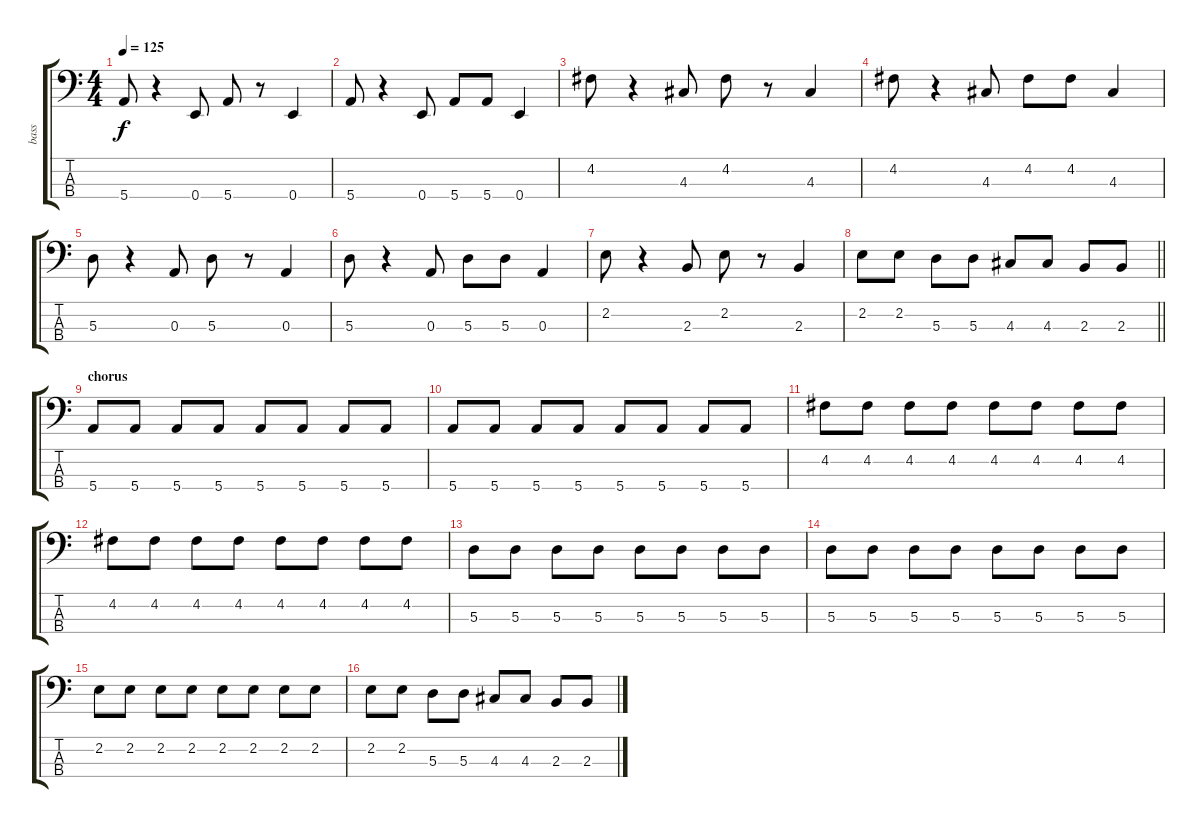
\track ("bass" "bass") {instrument electricbassfinger}
\staff {score tabs}
\tuning (G2 D2 A1 E1) {hide}
\ts (4 4)
\tempo 125
\clef f4
\ks c
5.4.8{dy f} r.4 0.4.8 5.4.8 r.8 0.4.4 |
5.4.8 r.4 0.4.8 5.4.8 5.4.8 0.4.4 |
4.2.8 r.4 4.3.8 4.2.8 r.8 4.3.4 |
4.2.8 r.4 4.3.8 4.2.8 4.2.8 4.3.4 |
5.3.8 r.4 0.3.8 5.3.8 r.8 0.3.4 |
5.3.8 r.4 0.3.8 5.3.8 5.3.8 0.3.4 |
2.2.8 r.4 2.3.8 2.2.8 r.8 2.3.4 |
\barLineRight lightlight
2.2.8 2.2.8 5.3.8 5.3.8 4.3.8 4.3.8 2.3.8 2.3.8 |
\section ("" "chorus")
5.4.8 5.4.8 5.4.8 5.4.8 5.4.8 5.4.8 5.4.8 5.4.8 |
5.4.8 5.4.8 5.4.8 5.4.8 5.4.8 5.4.8 5.4.8 5.4.8 |
4.2.8 4.2.8 4.2.8 4.2.8 4.2.8 4.2.8 4.2.8 4.2.8 |
4.2.8 4.2.8 4.2.8 4.2.8 4.2.8 4.2.8 4.2.8 4.2.8 |
5.3.8 5.3.8 5.3.8 5.3.8 5.3.8 5.3.8 5.3.8 5.3.8 |
5.3.8 5.3.8 5.3.8 5.3.8 5.3.8 5.3.8 5.3.8 5.3.8 |
2.2.8 2.2.8 2.2.8 2.2.8 2.2.8 2.2.8 2.2.8 2.2.8 |
2.2.8 2.2.8 5.3.8 5.3.8 4.3.8 4.3.8 2.3.8 2.3.8
